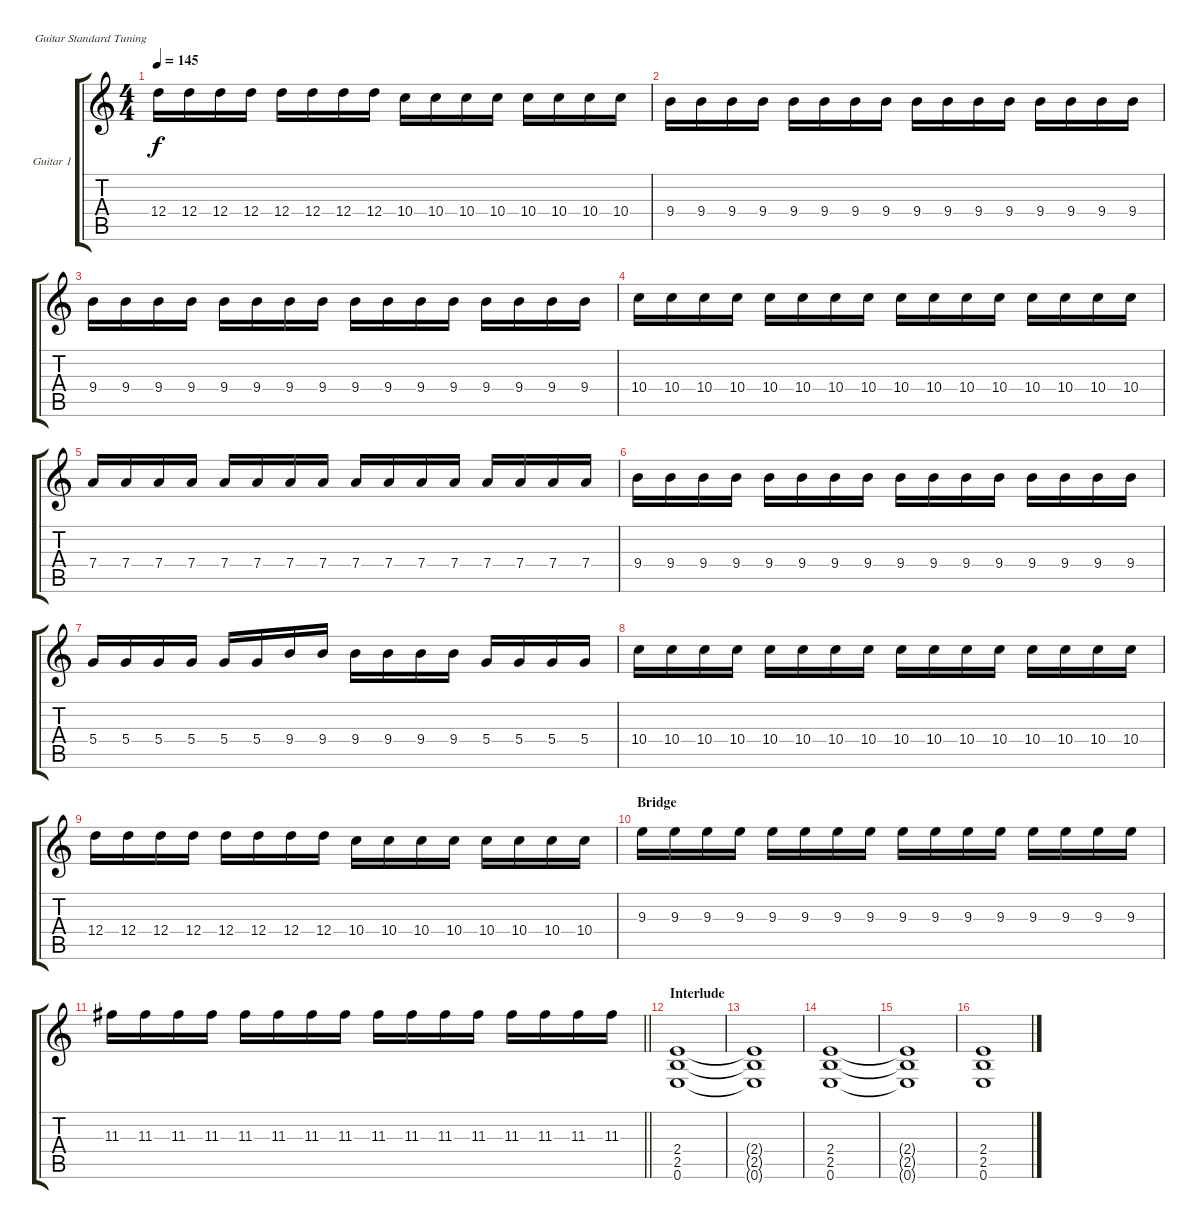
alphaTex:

\defaultSystemsLayout 4
\bracketExtendMode groupsimilarinstruments
\firstSystemTrackNameOrientation horizontal
\otherSystemsTrackNameOrientation horizontal
\track ("Guitar 1" "Guitar 1") {instrument distortionguitar}
\staff {score tabs}
\tuning (E4 B3 G3 D3 A2 E2)
\ts (4 4)
\tempo 145
\clef g2
\scale
0.333333
\ks c
12.4.16{dy f} 12.4.16 12.4.16 12.4.16 12.4.16 12.4.16 12.4.16 12.4.16 10.4.16 10.4.16 10.4.16 10.4.16 10.4.16 10.4.16 10.4.16 10.4.16 |
\scale
0.333333 9.4.16 9.4.16 9.4.16 9.4.16 9.4.16 9.4.16 9.4.16 9.4.16 9.4.16 9.4.16 9.4.16 9.4.16 9.4.16 9.4.16 9.4.16 9.4.16 |
\scale
0.333333 9.4.16 9.4.16 9.4.16 9.4.16 9.4.16 9.4.16 9.4.16 9.4.16 9.4.16 9.4.16 9.4.16 9.4.16 9.4.16 9.4.16 9.4.16 9.4.16 |
\scale
0.333333 10.4.16 10.4.16 10.4.16 10.4.16 10.4.16 10.4.16 10.4.16 10.4.16 10.4.16 10.4.16 10.4.16 10.4.16 10.4.16 10.4.16 10.4.16 10.4.16 |
\scale
0.333333 7.4.16 7.4.16 7.4.16 7.4.16 7.4.16 7.4.16 7.4.16 7.4.16 7.4.16 7.4.16 7.4.16 7.4.16 7.4.16 7.4.16 7.4.16 7.4.16 |
\scale
0.333333 9.4.16 9.4.16 9.4.16 9.4.16 9.4.16 9.4.16 9.4.16 9.4.16 9.4.16 9.4.16 9.4.16 9.4.16 9.4.16 9.4.16 9.4.16 9.4.16 |
\scale
0.333333 5.4.16 5.4.16 5.4.16 5.4.16 5.4.16 5.4.16 9.4.16 9.4.16 9.4.16 9.4.16 9.4.16 9.4.16 5.4.16 5.4.16 5.4.16 5.4.16 |
\scale
0.333333 10.4.16 10.4.16 10.4.16 10.4.16 10.4.16 10.4.16 10.4.16 10.4.16 10.4.16 10.4.16 10.4.16 10.4.16 10.4.16 10.4.16 10.4.16 10.4.16 |
\scale
0.333333 12.4.16 12.4.16 12.4.16 12.4.16 12.4.16 12.4.16 12.4.16 12.4.16 10.4.16 10.4.16 10.4.16 10.4.16 10.4.16 10.4.16 10.4.16 10.4.16 |
\section ("" "Bridge")
\scale
0.333333 9.3.16 9.3.16 9.3.16 9.3.16 9.3.16 9.3.16 9.3.16 9.3.16 9.3.16 9.3.16 9.3.16 9.3.16 9.3.16 9.3.16 9.3.16 9.3.16 |
\scale
0.333333
\barLineRight lightlight
11.3.16 11.3.16 11.3.16 11.3.16 11.3.16 11.3.16 11.3.16 11.3.16 11.3.16 11.3.16 11.3.16 11.3.16 11.3.16 11.3.16 11.3.16 11.3.16 |
\section ("" "Interlude")
\scale
0.333333 (2.5 0.6 2.4).1 |
\scale
0.333333 (2.5{t} 0.6{t} 2.4{t}).1 |
\scale
0.333333 (2.5 0.6 2.4).1 |
\scale
0.333333 (2.5{t} 0.6{t} 2.4{t}).1 |
\scale
0.333333 (2.5 0.6 2.4).1
